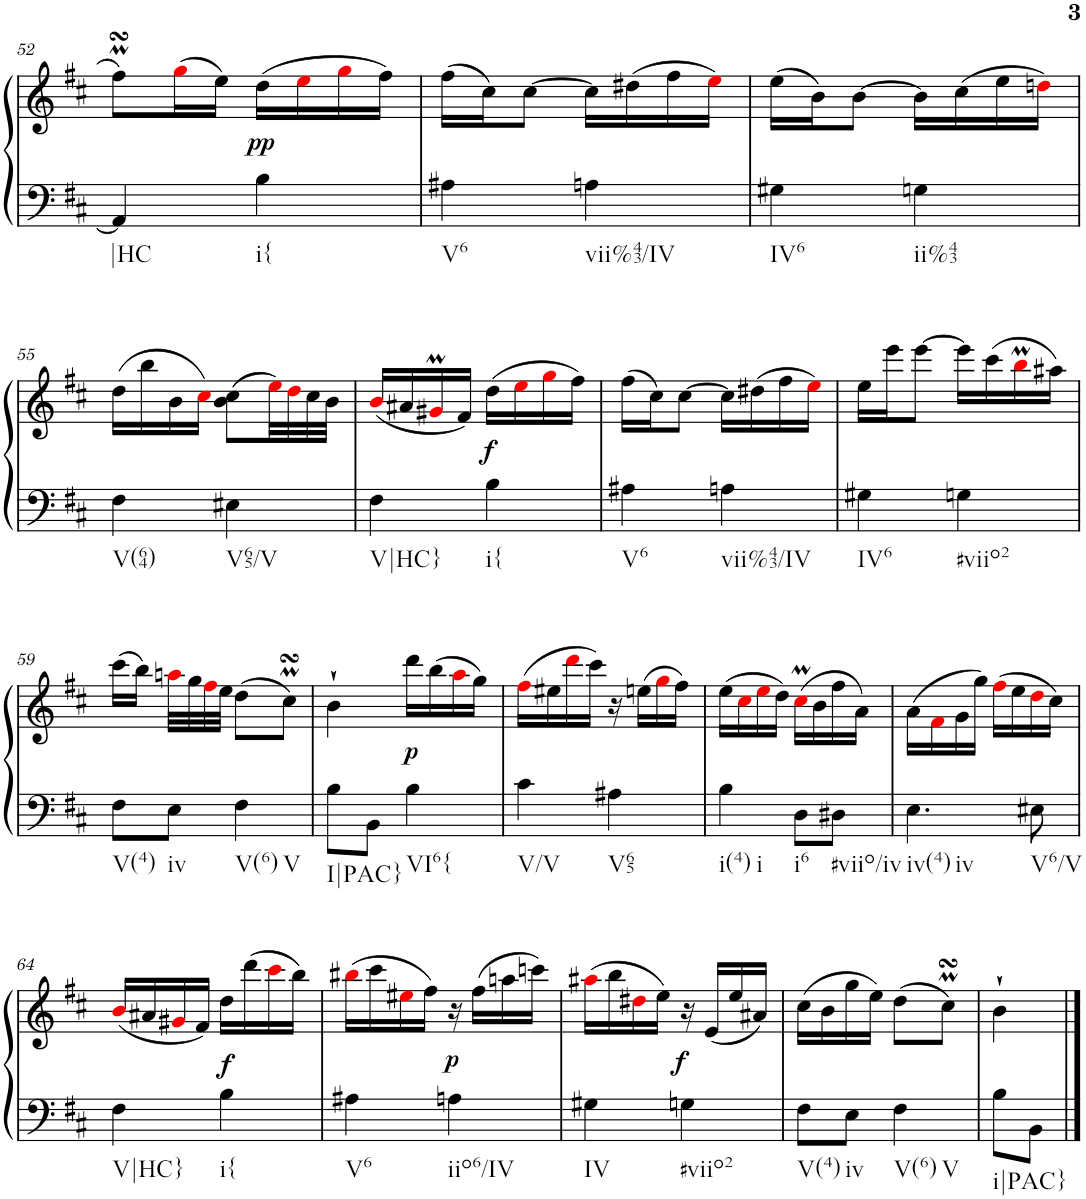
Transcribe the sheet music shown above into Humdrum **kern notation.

**kern	**kern	**dynam
*part1	*part1	*part1
*staff2	*staff1	*staff1/2
*I"Harpsichord	*	*
*I'Hch.	*	*
!!LO:PB:g=z
*clefF4	*clefG2	*
*k[f#c#]	*k[f#c#]	*
*b:	*b:	*
*M2/4	*M2/4	*
=52	=52	=52
!LO:TX:b:t=|HC	!	!
4AA#/]	8ff#msSsS\L	.
.	(>16ggi\L	.
.	16ee\JJ)	.
!LO:TX:b:t=i{	!	!
!	!	!LO:DY:b
4B\	(>16dd\LL	pp
.	16eei\	.
.	16ggi\	.
.	16ff#\JJ)	.
=53	=53	=53
!LO:TX:b:t=V6	!	!
4A#X\	(>16ff#\LL	.
.	16cc#\J)	.
.	[8cc#\J	.
!LO:TX:b:t=vii%43/IV	!	!
4An\	16cc#\LL]	.
.	(>16dd#X\	.
.	16ff#\	.
.	16eei\JJ)	.
=54	=54	=54
!LO:TX:b:t=IV6	!	!
4G#X\	(>16ee\LL	.
.	16b\J)	.
.	[8b\J	.
!LO:TX:b:t=ii%43	!	!
4Gn\	16b\LL]	.
.	(>16cc#\	.
.	16ee\	.
.	16ddni\JJ)	.
!!LO:LB:g=z
=55	=55	=55
!LO:TX:b:t=V(64)	!	!
4F#\	(>16dd\LL	.
.	16bb\	.
.	16b\	.
.	16cc#i\JJ)	.
!LO:TX:b:t=V65/V	!	!
4E#X\	(>8b\ 8cc#\L	.
.	32eei\LL)	.
.	32ddi\	.
.	32cc#\	.
.	32b\JJJ	.
=56	=56	=56
!LO:TX:b:t=V|HC}	!	!
4F#\	(<16bi/LL	.
.	16a#X/	.
.	16g#Xmi/	.
.	16f#/JJ)	.
!LO:TX:b:t=i{	!	!
!	!	!LO:DY:b
4B\	(>16dd\LL	f
.	16eei\	.
.	16ggi\	.
.	16ff#\JJ)	.
=57	=57	=57
!LO:TX:b:t=V6	!	!
4A#X\	(>16ff#\LL	.
.	16cc#\J)	.
.	[8cc#\J	.
!LO:TX:b:t=vii%43/IV	!	!
4An\	16cc#\LL]	.
.	(>16dd#X\	.
.	16ff#\	.
.	16eei\JJ)	.
=58	=58	=58
!LO:TX:b:t=IV6	!	!
4G#X\	16ee\LL	.
.	16eee\J	.
.	[8eee\J	.
!LO:TX:b:t=#viio2	!	!
4Gn\	16eee\LL]	.
.	(>16ccc#\	.
.	16bbMi\	.
.	16aa#X\JJ)	.
!!LO:LB:g=z
=59	=59	=59
!LO:TX:b:t=V(4)	!	!
8F#\L	(>16ccc#\LL	.
.	16bb\JJ)	.
!LO:TX:b:t=iv	!	!
8E\J	32aani\LLL	.
.	32gg\	.
.	32ff#i\	.
.	32ee\JJJ	.
!LO:TX:b:t=V(6)	!	!
!LO:TX:b:t=V	!	!
4F#\	(>8dd\L	.
.	8cc#msSsS\J)	.
=60	=60	=60
!LO:TX:b:t=I|PAC}	!	!
8B\L	4b`\	.
8BB\J	.	.
!LO:TX:b:t=VI6{	!	!
!	!	!LO:DY:b
4B\	16ddd\LL	p
.	(>16bb\	.
.	16aai\	.
.	16gg\JJ)	.
=61	=61	=61
!LO:TX:b:t=V/V	!	!
4c#\	(>16ff#i\LL	.
.	16ee#X\	.
.	16dddi\	.
.	16ccc#\JJ)	.
!LO:TX:b:t=V65	!	!
4A#X\	16r	.
.	(>16een\LL	.
.	16ggi\	.
.	16ff#\JJ)	.
=62	=62	=62
!LO:TX:b:t=i(4)	!	!
!LO:TX:b:t=i	!	!
4B\	(>16ee\LL	.
.	16cc#i\	.
.	16eei\	.
.	16dd\JJ)	.
!LO:TX:b:t=i6	!	!
8D\L	(>16cc#mi\LL	.
.	16b\	.
!LO:TX:b:t=#viio/iv	!	!
8D#X\J	16ff#\	.
.	16a\JJ)	.
=63	=63	=63
!LO:TX:b:t=iv(4)	!	!
!LO:TX:b:t=iv	!	!
4.E\	(>16a\LL	.
.	16f#i\	.
.	16g\	.
.	16gg\JJ)	.
.	(>16ff#i\LL	.
.	16ee\	.
!LO:TX:b:t=V6/V	!	!
8E#X\	16ddi\	.
.	16cc#\JJ)	.
!!LO:LB:g=z
=64	=64	=64
!LO:TX:b:t=V|HC}	!	!
4F#\	(<16bi/LL	.
.	16a#X/	.
.	16g#Xi/	.
.	16f#/JJ)	.
!LO:TX:b:t=i{	!	!
!	!	!LO:DY:b
4B\	16dd\LL	f
.	(>16ddd\	.
.	16ccc#i\	.
.	16bb\JJ)	.
=65	=65	=65
!LO:TX:b:t=V6	!	!
4A#X\	(>16bb#Xi\LL	.
.	16ccc#\	.
.	16ee#Xi\	.
.	16ff#\JJ)	.
!LO:TX:b:t=iio6/IV	!	!
!	!	!LO:DY:b
4An\	16r	p
.	(>16ff#\LL	.
.	16aan\	.
.	16cccn\JJ)	.
=66	=66	=66
!LO:TX:b:t=IV	!	!
4G#X\	(>16aa#Xi\LL	.
.	16bb\	.
.	16dd#Xi\	.
.	16ee\JJ)	.
!LO:TX:b:t=#viio2	!	!
!	!	!LO:DY:b
4Gn\	16r	f
.	(<16e/LL	.
.	16ee/	.
.	16a#X/JJ)	.
=67	=67	=67
!LO:TX:b:t=V(4)	!	!
8F#\L	(>16cc#\LL	.
.	16b\	.
!LO:TX:b:t=iv	!	!
8E\J	16gg\	.
.	16ee\JJ)	.
!LO:TX:b:t=V(6)	!	!
!LO:TX:b:t=V	!	!
4F#\	(>8dd\L	.
.	8cc#msSsS\J)	.
=68	=68	=68
!LO:TX:b:t=i|PAC}	!	!
8B\L	4b`\	.
8BB\J	.	.
==	==	==
*-	*-	*-
